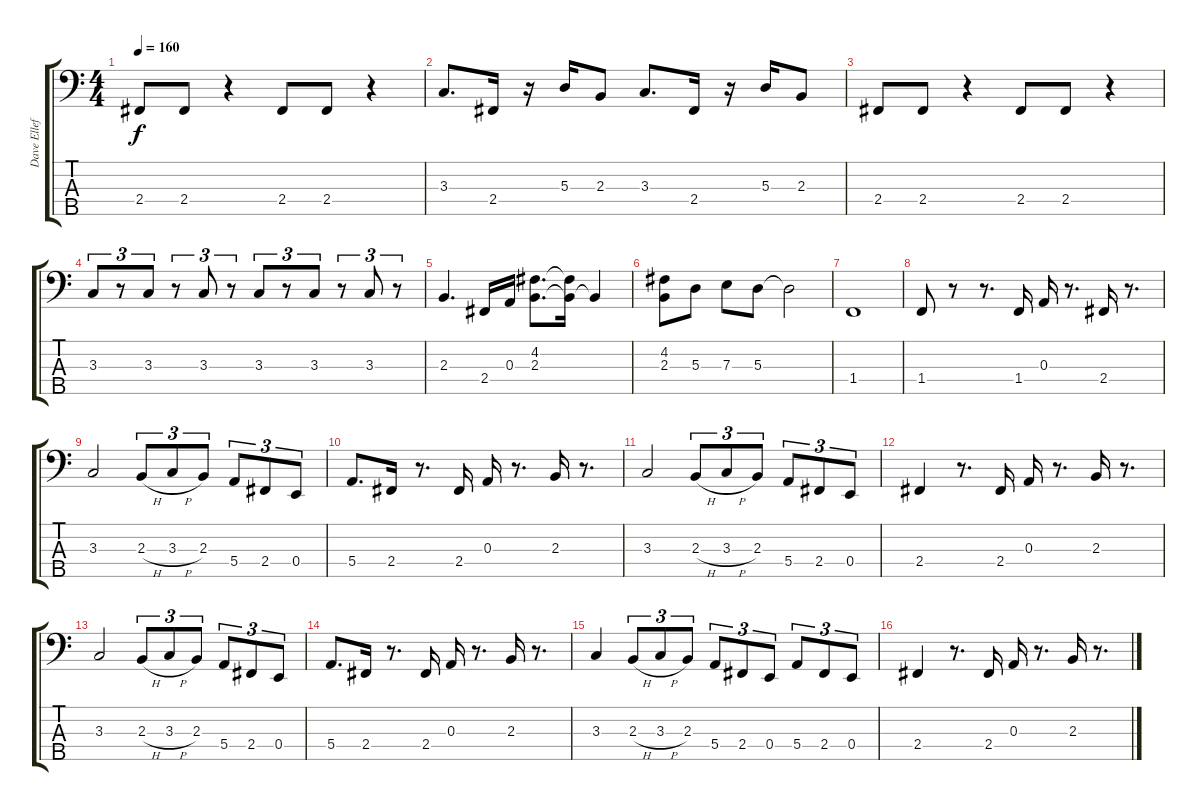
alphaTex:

\track ("Dave Ellefson" "Dave Ellef") {instrument electricbasspick}
\staff {score tabs}
\tuning (G2 D2 A1 E1 B0) {hide}
\ts (4 4)
\tempo 160
\clef f4
\ks c
2.4.8{dy f} 2.4.8 r.4 2.4.8 2.4.8 r.4 |
3.3.8{d} 2.4.16 r.16 5.3.16 2.3.8 3.3.8{d} 2.4.16 r.16 5.3.16 2.3.8 |
2.4.8 2.4.8 r.4 2.4.8 2.4.8 r.4 |
3.3.8{tu (3 2)} r.8{tu (3 2)} 3.3.8{tu (3 2)} r.8{tu (3 2)} 3.3.8{tu (3 2)} r.8{tu (3 2)} 3.3.8{tu (3 2)} r.8{tu (3 2)} 3.3.8{tu (3 2)} r.8{tu (3 2)} 3.3.8{tu (3 2)} r.8{tu (3 2)} |
2.3.4{d} 2.4.16 0.3.16 (4.2 2.3).8{d} (4.2{t} 2.3{t}).16 2.3{t}.4 |
(4.2 2.3).8 5.3.8 7.3.8 5.3.8 5.3{t}.2 |
1.4.1 |
1.4.8 r.8 r.8{d} 1.4.16 0.3.16 r.8{d} 2.4.16 r.8{d} |
3.3.2 2.3{h}.8{tu (3 2)} 3.3{h}.8{tu (3 2)} 2.3.8{tu (3 2)} 5.4.8{tu (3 2)} 2.4.8{tu (3 2)} 0.4.8{tu (3 2)} |
5.4.8{d} 2.4.16 r.8{d} 2.4.16 0.3.16 r.8{d} 2.3.16 r.8{d} |
3.3.2 2.3{h}.8{tu (3 2)} 3.3{h}.8{tu (3 2)} 2.3.8{tu (3 2)} 5.4.8{tu (3 2)} 2.4.8{tu (3 2)} 0.4.8{tu (3 2)} |
2.4.4 r.8{d} 2.4.16 0.3.16 r.8{d} 2.3.16 r.8{d} |
3.3.2 2.3{h}.8{tu (3 2)} 3.3{h}.8{tu (3 2)} 2.3.8{tu (3 2)} 5.4.8{tu (3 2)} 2.4.8{tu (3 2)} 0.4.8{tu (3 2)} |
5.4.8{d} 2.4.16 r.8{d} 2.4.16 0.3.16 r.8{d} 2.3.16 r.8{d} |
3.3.4 2.3{h}.8{tu (3 2)} 3.3{h}.8{tu (3 2)} 2.3.8{tu (3 2)} 5.4.8{tu (3 2)} 2.4.8{tu (3 2)} 0.4.8{tu (3 2)} 5.4.8{tu (3 2)} 2.4.8{tu (3 2)} 0.4.8{tu (3 2)} |
2.4.4 r.8{d} 2.4.16 0.3.16 r.8{d} 2.3.16 r.8{d}
